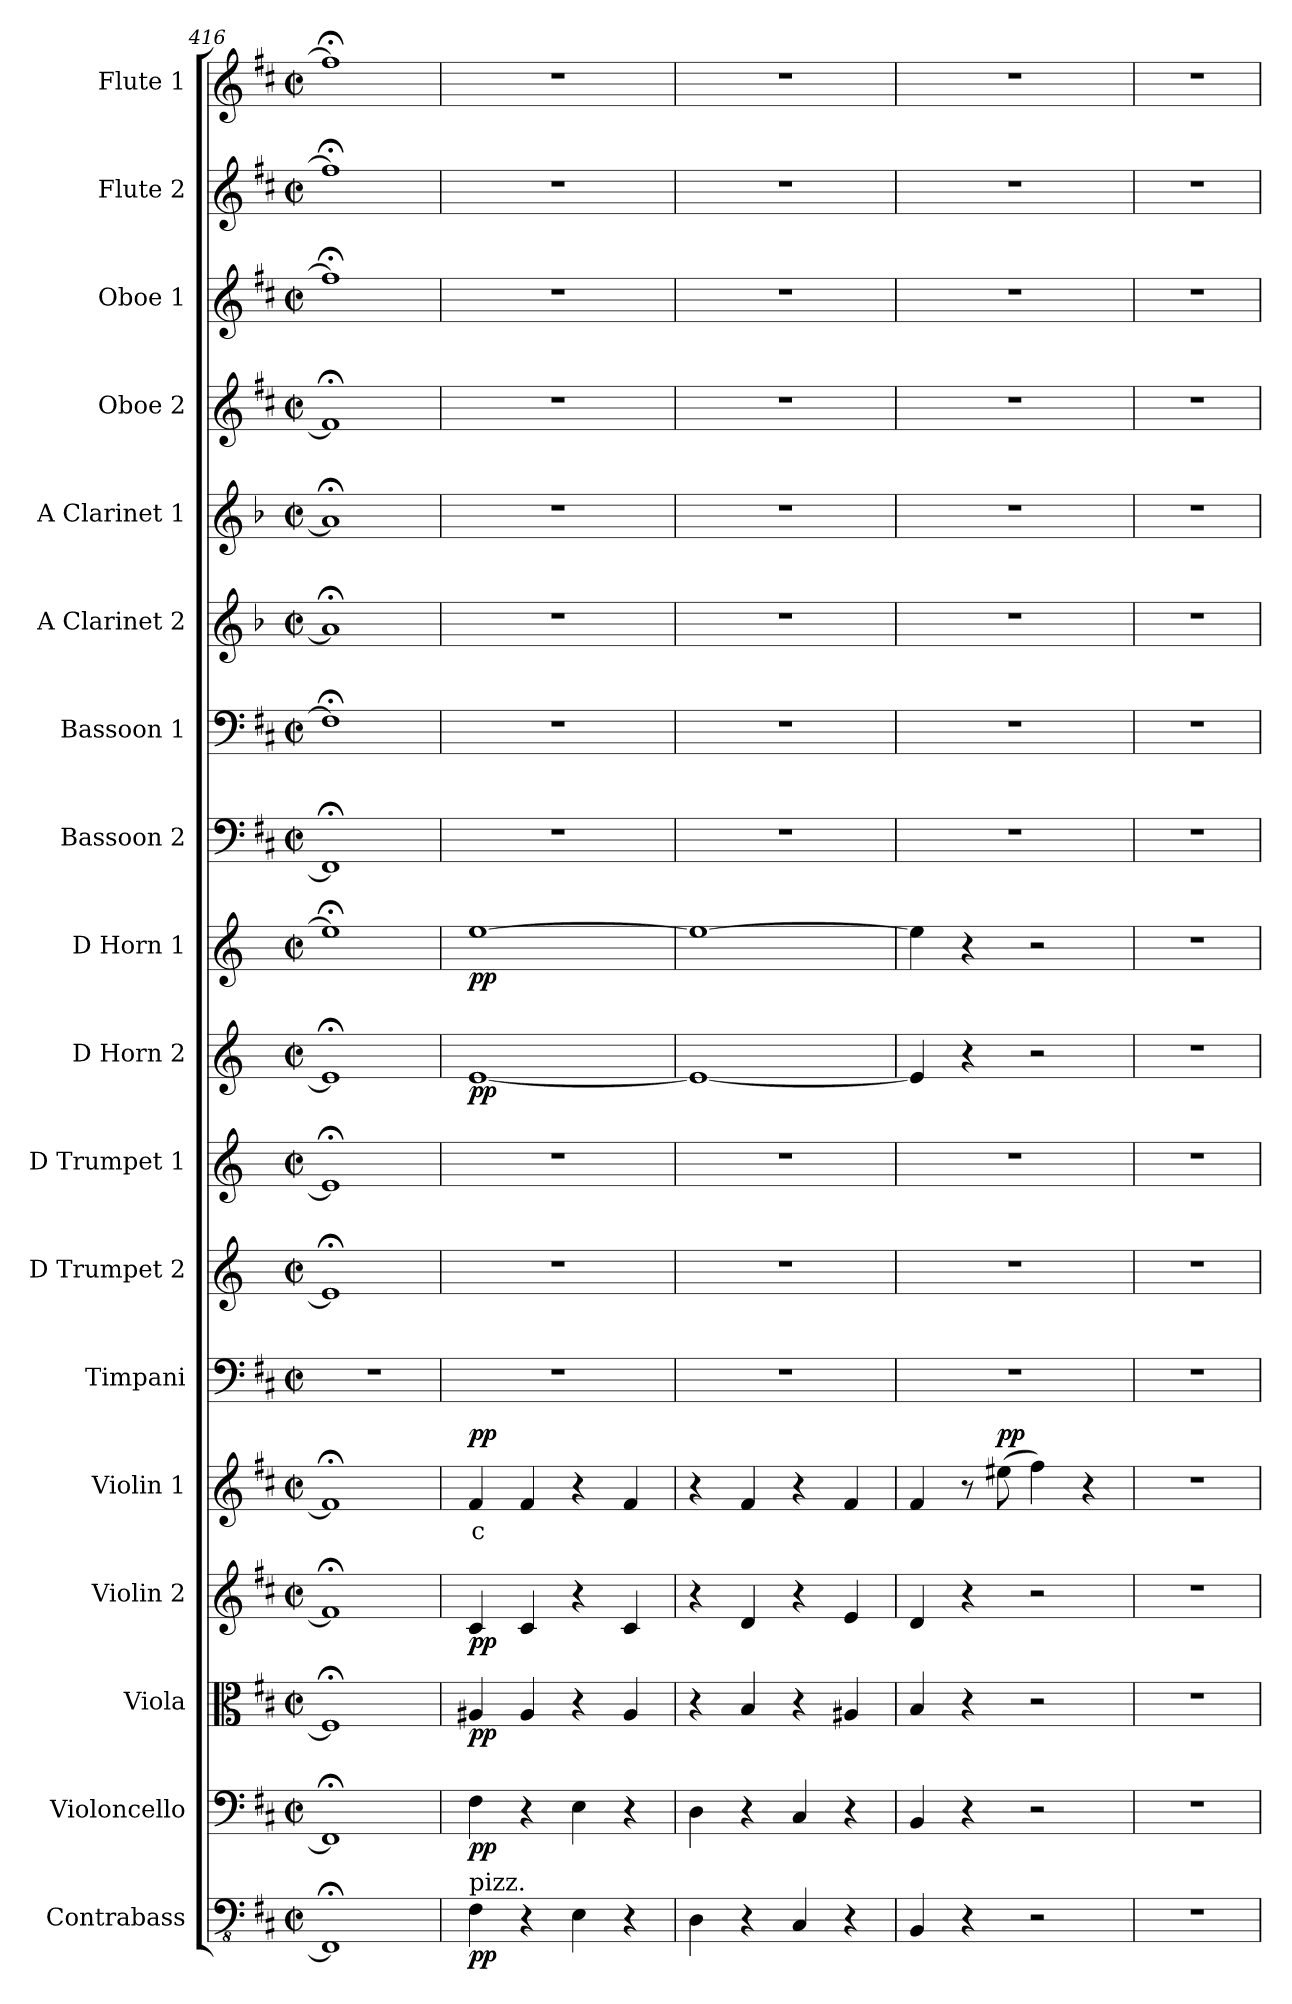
**kern	**dynam	**kern	**dynam	**kern	**dynam	**kern	**dynam	**kern	**text	**dynam	**kern	**kern	**kern	**kern	**dynam	**kern	**dynam	**kern	**kern	**kern	**kern	**kern	**kern	**kern	**kern
*part18	*part18	*part17	*part17	*part16	*part16	*part15	*part15	*part14	*part14	*part14	*part13	*part12	*part11	*part10	*part10	*part9	*part9	*part8	*part7	*part6	*part5	*part4	*part3	*part2	*part1
*staff18	*staff18	*staff17	*staff17	*staff16	*staff16	*staff15	*staff15	*staff14	*staff14	*staff14	*staff13	*staff12	*staff11	*staff10	*staff10	*staff9	*staff9	*staff8	*staff7	*staff6	*staff5	*staff4	*staff3	*staff2	*staff1
*I"Contrabass	*	*I"Violoncello	*	*I"Viola	*	*I"Violin 2	*	*I"Violin 1	*	*	*I"Timpani	*I"D Trumpet 2	*I"D Trumpet 1	*I"D Horn 2	*	*I"D Horn 1	*	*I"Bassoon 2	*I"Bassoon 1	*I"A Clarinet 2	*I"A Clarinet 1	*I"Oboe 2	*I"Oboe 1	*I"Flute 2	*I"Flute 1
*I'Cb	*	*I'Vc	*	*I'Vla	*	*I'Vln 2	*	*I'Vln 1	*	*	*I'Timp	*I'Tpt 2	*I'Tpt 1	*I'Hn 2	*	*I'Hn 1	*	*I'Bsn 2	*I'Bsn 1	*I'Cl 2	*I'Cl 1	*I'Ob 2	*I'Ob 1	*I'Fl 2	*I'Fl 1
*clefFv4	*	*clefF4	*	*clefC3	*	*clefG2	*	*clefG2	*	*	*clefF4	*clefG2	*clefG2	*clefG2	*	*clefG2	*	*clefF4	*clefF4	*clefG2	*clefG2	*clefG2	*clefG2	*clefG2	*clefG2
*	*	*	*	*	*	*	*	*	*	*	*	*ITrd-1c-2	*ITrd-1c-2	*ITrd6c10	*	*ITrd6c10	*	*	*	*ITrd2c3	*ITrd2c3	*	*	*	*
*k[f#c#]	*	*k[f#c#]	*	*k[f#c#]	*	*k[f#c#]	*	*k[f#c#]	*	*	*k[f#c#]	*k[f#c#]	*k[f#c#]	*k[f#c#]	*	*k[f#c#]	*	*k[f#c#]	*k[f#c#]	*k[f#c#]	*k[f#c#]	*k[f#c#]	*k[f#c#]	*k[f#c#]	*k[f#c#]
*M2/2	*	*M2/2	*	*M2/2	*	*M2/2	*	*M2/2	*	*	*M2/2	*M2/2	*M2/2	*M2/2	*	*M2/2	*	*M2/2	*M2/2	*M2/2	*M2/2	*M2/2	*M2/2	*M2/2	*M2/2
*met(c|)	*	*met(c|)	*	*met(c|)	*	*met(c|)	*	*met(c|)	*	*	*met(c|)	*met(c|)	*met(c|)	*met(c|)	*	*met(c|)	*	*met(c|)	*met(c|)	*met(c|)	*met(c|)	*met(c|)	*met(c|)	*met(c|)	*met(c|)
=416	=416	=416	=416	=416	=416	=416	=416	=416	=416	=416	=416	=416	=416	=416	=416	=416	=416	=416	=416	=416	=416	=416	=416	=416	=416
1FFF#;<]	.	1FF#;<]	.	1F#;<]	.	1f#;<]	.	1f#;<]	.	.	1r	1f#;<]	1f#;<]	1F#;<]	.	1f#;<]	.	1FF#;<]	1F#;<]	1f#;<]	1f#;<]	1f#;<]	1ff#;<]	1ff#;<]	1ff#;<]
=417	=417	=417	=417	=417	=417	=417	=417	=417	=417	=417	=417	=417	=417	=417	=417	=417	=417	=417	=417	=417	=417	=417	=417	=417	=417
!LO:TX:a:t=pizz.	!	!	!	!	!	!	!	!	!	!	!	!	!	!	!	!	!	!	!	!	!	!	!	!	!
!	!LO:DY:b	!	!LO:DY:b	!	!LO:DY:b	!	!LO:DY:b	!	!LO:LY:b:color=#FF0000	!LO:DY:b	!	!	!	!	!LO:DY:b	!	!LO:DY:b	!	!	!	!	!	!	!	!
4FF#\	pp	4F#\	pp	4A#X/	pp	4c#/	pp	4f#/	c	pp	1r	1r	1r	[1F#	pp	[1f#	pp	1r	1r	1r	1r	1r	1r	1r	1r
4r	.	4r	.	4A#/	.	4c#/	.	4f#/	.	.	.	.	.	.	.	.	.	.	.	.	.	.	.	.	.
4EE\	.	4E\	.	4r	.	4r	.	4r	.	.	.	.	.	.	.	.	.	.	.	.	.	.	.	.	.
4r	.	4r	.	4A#/	.	4c#/	.	4f#/	.	.	.	.	.	.	.	.	.	.	.	.	.	.	.	.	.
=418	=418	=418	=418	=418	=418	=418	=418	=418	=418	=418	=418	=418	=418	=418	=418	=418	=418	=418	=418	=418	=418	=418	=418	=418	=418
4DD\	.	4D\	.	4r	.	4r	.	4r	.	.	1r	1r	1r	1F#_	.	1f#_	.	1r	1r	1r	1r	1r	1r	1r	1r
4r	.	4r	.	4B/	.	4d/	.	4f#/	.	.	.	.	.	.	.	.	.	.	.	.	.	.	.	.	.
4CC#/	.	4C#/	.	4r	.	4r	.	4r	.	.	.	.	.	.	.	.	.	.	.	.	.	.	.	.	.
4r	.	4r	.	4A#X/	.	4e/	.	4f#/	.	.	.	.	.	.	.	.	.	.	.	.	.	.	.	.	.
!!LO:PB:g=z
=419	=419	=419	=419	=419	=419	=419	=419	=419	=419	=419	=419	=419	=419	=419	=419	=419	=419	=419	=419	=419	=419	=419	=419	=419	=419
4BBB/	.	4BB/	.	4B/	.	4d/	.	4f#/	.	.	1r	1r	1r	4F#/]	.	4f#\]	.	1r	1r	1r	1r	1r	1r	1r	1r
4r	.	4r	.	4r	.	4r	.	8r	.	.	.	.	.	4r	.	4r	.	.	.	.	.	.	.	.	.
!	!	!	!	!	!	!	!	!	!	!LO:DY:b	!	!	!	!	!	!	!	!	!	!	!	!	!	!	!
.	.	.	.	.	.	.	.	(8ee#X\	.	pp	.	.	.	.	.	.	.	.	.	.	.	.	.	.	.
2r	.	2r	.	2r	.	2r	.	4ff#\)	.	.	.	.	.	2r	.	2r	.	.	.	.	.	.	.	.	.
.	.	.	.	.	.	.	.	4r	.	.	.	.	.	.	.	.	.	.	.	.	.	.	.	.	.
=420	=420	=420	=420	=420	=420	=420	=420	=420	=420	=420	=420	=420	=420	=420	=420	=420	=420	=420	=420	=420	=420	=420	=420	=420	=420
1r	.	1r	.	1r	.	1r	.	1r	.	.	1r	1r	1r	1r	.	1r	.	1r	1r	1r	1r	1r	1r	1r	1r
=	=	=	=	=	=	=	=	=	=	=	=	=	=	=	=	=	=	=	=	=	=	=	=	=	=
*-	*-	*-	*-	*-	*-	*-	*-	*-	*-	*-	*-	*-	*-	*-	*-	*-	*-	*-	*-	*-	*-	*-	*-	*-	*-
